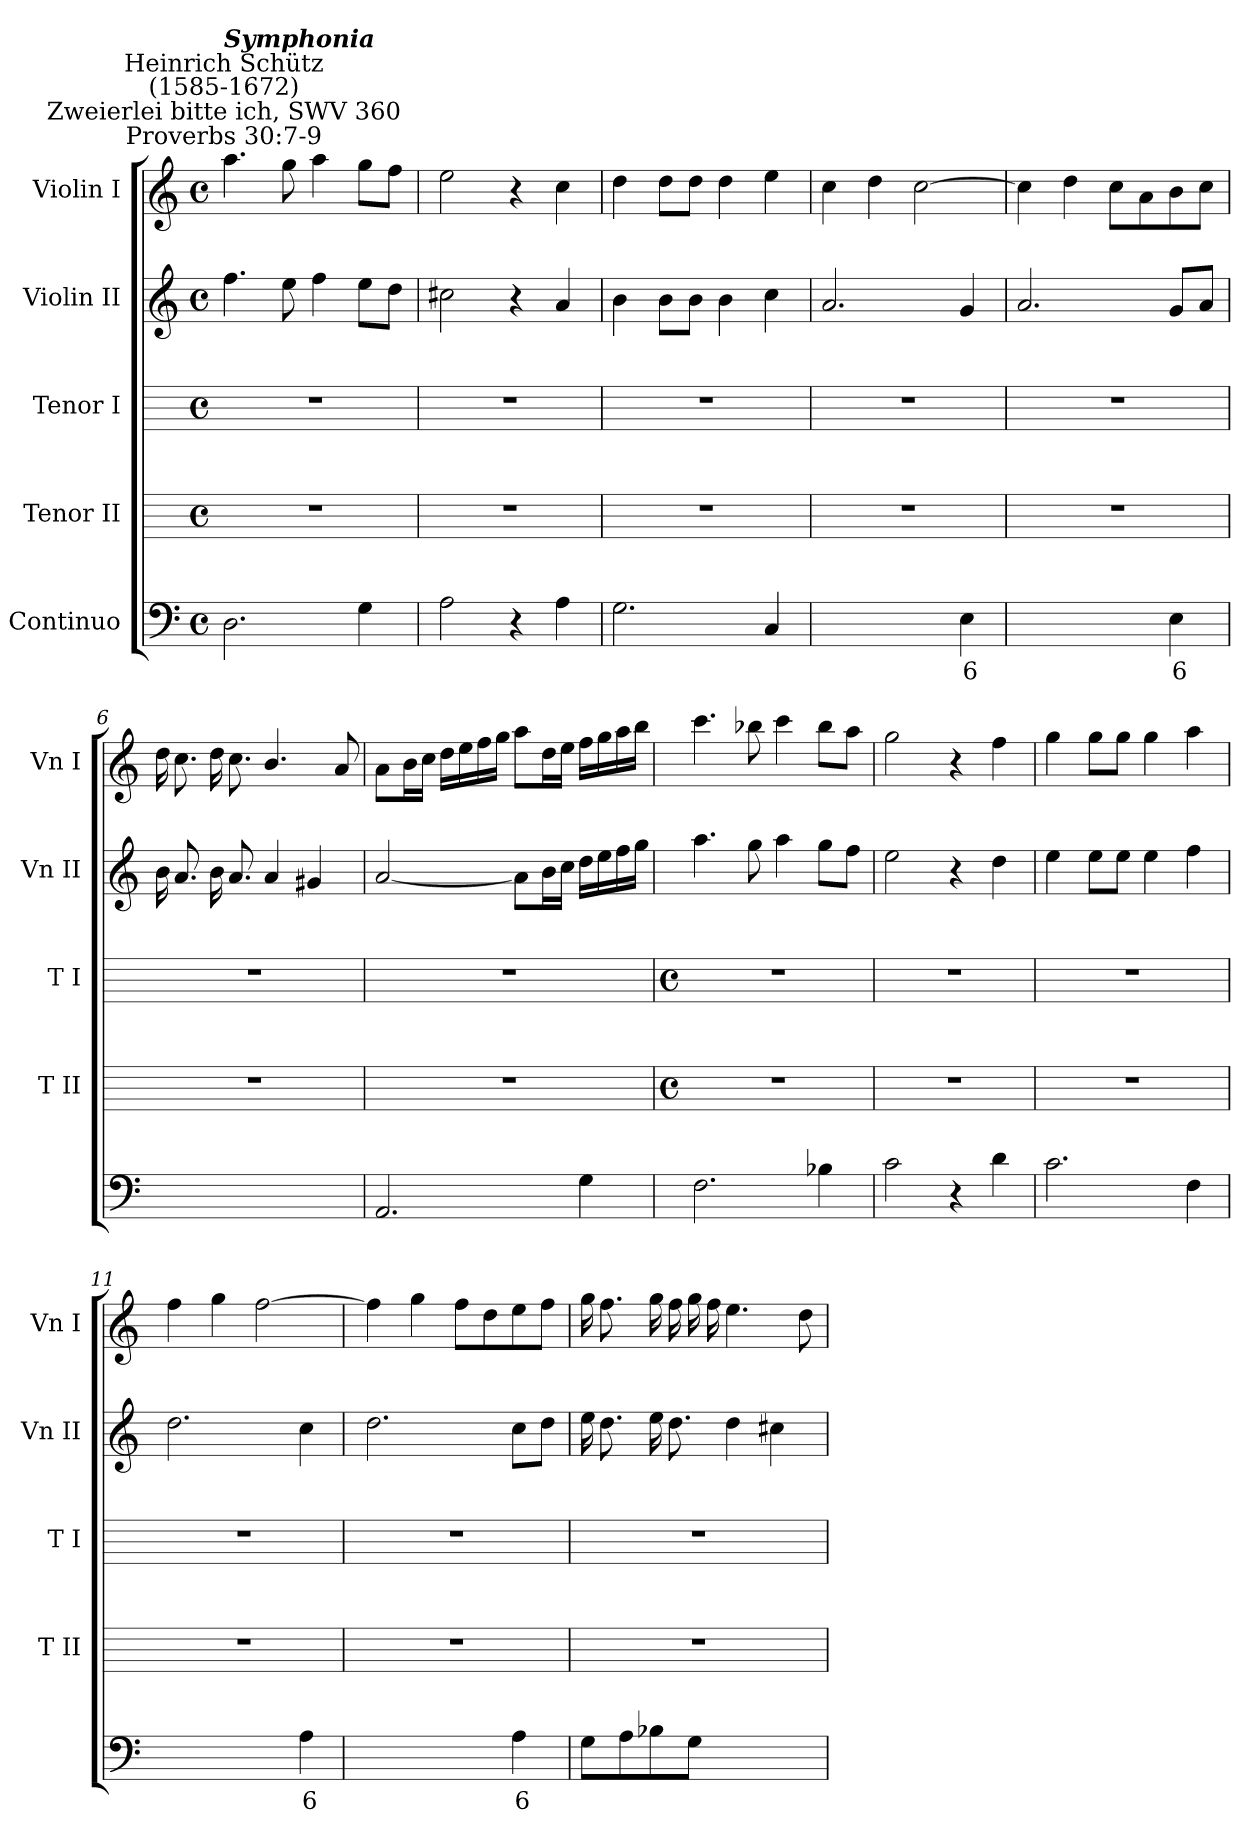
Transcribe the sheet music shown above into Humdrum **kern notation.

**kern	**text	**kern	**kern	**kern	**kern
*part5	*part5	*part4	*part3	*part2	*part1
*staff5	*staff5	*staff4	*staff3	*staff2	*staff1
*I"Continuo	*	*I"Tenor II	*I"Tenor I	*I"Violin II	*I"Violin I
*	*	*I'T II	*I'T I	*I'Vn II	*I'Vn I
*clefF4	*	*	*	*clefG2	*clefG2
*k[]	*	*	*	*k[]	*k[]
*C:	*	*	*	*C:	*C:
*M4/4	*	*M4/4	*M4/4	*M4/4	*M4/4
*met(c)	*	*met(c)	*met(c)	*met(c)	*met(c)
=1	=1	=1	=1	=1	=1
!	!	!	!	!	!LO:TX:a:cj:t=Proverbs 30&colon;7-9
!	!	!	!	!	!LO:TX:a:cj:t=Zweierlei bitte ich, SWV 360
!	!	!	!	!	!LO:TX:a:cj:t=Heinrich Schütz\n(1585-1672)
!	!	!	!	!	!LO:TX:a:Bi:t=Symphonia
2.D	.	1r	1r	4.ff	4.aa
.	.	.	.	8ee	8gg
.	.	.	.	4ff	4aa
4G	.	.	.	8eeL	8ggL
.	.	.	.	8ddJ	8ffJ
=2	=2	=2	=2	=2	=2
2A	.	1r	1r	2cc#X	2ee
4r	.	.	.	4r	4r
4A	.	.	.	4a	4cc
=3	=3	=3	=3	=3	=3
2.G	.	1r	1r	4b	4dd
.	.	.	.	8bL	8ddL
.	.	.	.	8bJ	8ddJ
.	.	.	.	4b	4dd
4C	.	.	.	4cc	4ee
=4	=4	=4	=4	=4	=4
!	!LO:LY:b	!	!	!	!
[4Fyy	5	1r	1r	2.a	4cc
!	!LO:LY:b	!	!	!	!
4Fyy_	6	.	.	.	4dd
!	!LO:LY:b	!	!	!	!
4Fyy]	5	.	.	.	[2cc
!	!LO:LY:b	!	!	!	!
4E	6	.	.	4g	.
=5	=5	=5	=5	=5	=5
!	!LO:LY:b	!	!	!	!
[4Fyy	5	1r	1r	2.a	4cc]
!	!LO:LY:b	!	!	!	!
4Fyy_	6	.	.	.	4dd
!	!LO:LY:b	!	!	!	!
4Fyy]	5	.	.	.	8ccL
.	.	.	.	.	8a
!	!LO:LY:b	!	!	!	!
4E	6	.	.	8gL	8b
.	.	.	.	8aJ	8ccJ
=6	=6	=6	=6	=6	=6
!	!LO:LY:b	!	!	!	!
[4Dyy	6	1r	1r	16bLL	16ddLL
.	.	.	.	8.aJ	8.ccJ
!	!LO:LY:b	!	!	!	!
4Dyy]	5	.	.	16bLL	16ddLL
.	.	.	.	8.aJ	8.ccJ
!	!LO:LY:b	!	!	!	!
[4Eyy	4	.	.	4a	4.b/
4Eyy]	.	.	.	4g#X	.
.	.	.	.	.	8a
=7	=7	=7	=7	=7	=7
2.AA	.	1r	1r	[2a	8aL
.	.	.	.	.	16bL
.	.	.	.	.	16ccJJ
.	.	.	.	.	16ddLL
.	.	.	.	.	16ee
.	.	.	.	.	16ff
.	.	.	.	.	16ggJJ
.	.	.	.	8aL]	8aaL
.	.	.	.	16bL	16ddL
.	.	.	.	16ccJJ	16eeJJ
4G	.	.	.	16ddLL	16ffLL
.	.	.	.	16ee	16gg
.	.	.	.	16ff	16aa
.	.	.	.	16ggJJ	16bbJJ
!!LO:LB:g=z
=8	=8	=8	=8	=8	=8
*	*	*M4/4	*M4/4	*	*
*	*	*met(c)	*met(c)	*	*
2.F	.	1r	1r	4.aa	4.ccc
.	.	.	.	8gg	8bb-X
.	.	.	.	4aa	4ccc
4B-X	.	.	.	8ggL	8bb-L
.	.	.	.	8ffJ	8aaJ
=9	=9	=9	=9	=9	=9
2c	.	1r	1r	2ee	2gg
4r	.	.	.	4r	4r
4d	.	.	.	4dd	4ff
=10	=10	=10	=10	=10	=10
2.c	.	1r	1r	4ee	4gg
.	.	.	.	8eeL	8ggL
.	.	.	.	8eeJ	8ggJ
.	.	.	.	4ee	4gg
4F	.	.	.	4ff	4aa
=11	=11	=11	=11	=11	=11
!	!LO:LY:b	!	!	!	!
[4B-Xyy	5	1r	1r	2.dd	4ff
!	!LO:LY:b	!	!	!	!
4B-yy_	6	.	.	.	4gg
!	!LO:LY:b	!	!	!	!
4B-yy]	5	.	.	.	[2ff
!	!LO:LY:b	!	!	!	!
4A	6	.	.	4cc	.
=12	=12	=12	=12	=12	=12
!	!LO:LY:b	!	!	!	!
[4B-Xyy	5	1r	1r	2.dd	4ff]
!	!LO:LY:b	!	!	!	!
4B-yy_	6	.	.	.	4gg
!	!LO:LY:b	!	!	!	!
4B-yy]	5	.	.	.	8ffL
.	.	.	.	.	8dd
!	!LO:LY:b	!	!	!	!
4A	6	.	.	8ccL	8ee
.	.	.	.	8ddJ	8ffJ
=13	=13	=13	=13	=13	=13
8GL	.	1r	1r	16eeLL	16ggLL
.	.	.	.	8.ddJ	8.ffJ
8A	.	.	.	.	.
8B-X	.	.	.	16eeLL	16ggLL
.	.	.	.	8.ddJ	16ff
8GJ	.	.	.	.	16gg
.	.	.	.	.	16ffJJ
!	!LO:LY:b	!	!	!	!
[4Ayy	4	.	.	4dd	4.ee
4Ayy]	.	.	.	4cc#X	.
.	.	.	.	.	8dd
=	=	=	=	=	=
*-	*-	*-	*-	*-	*-
